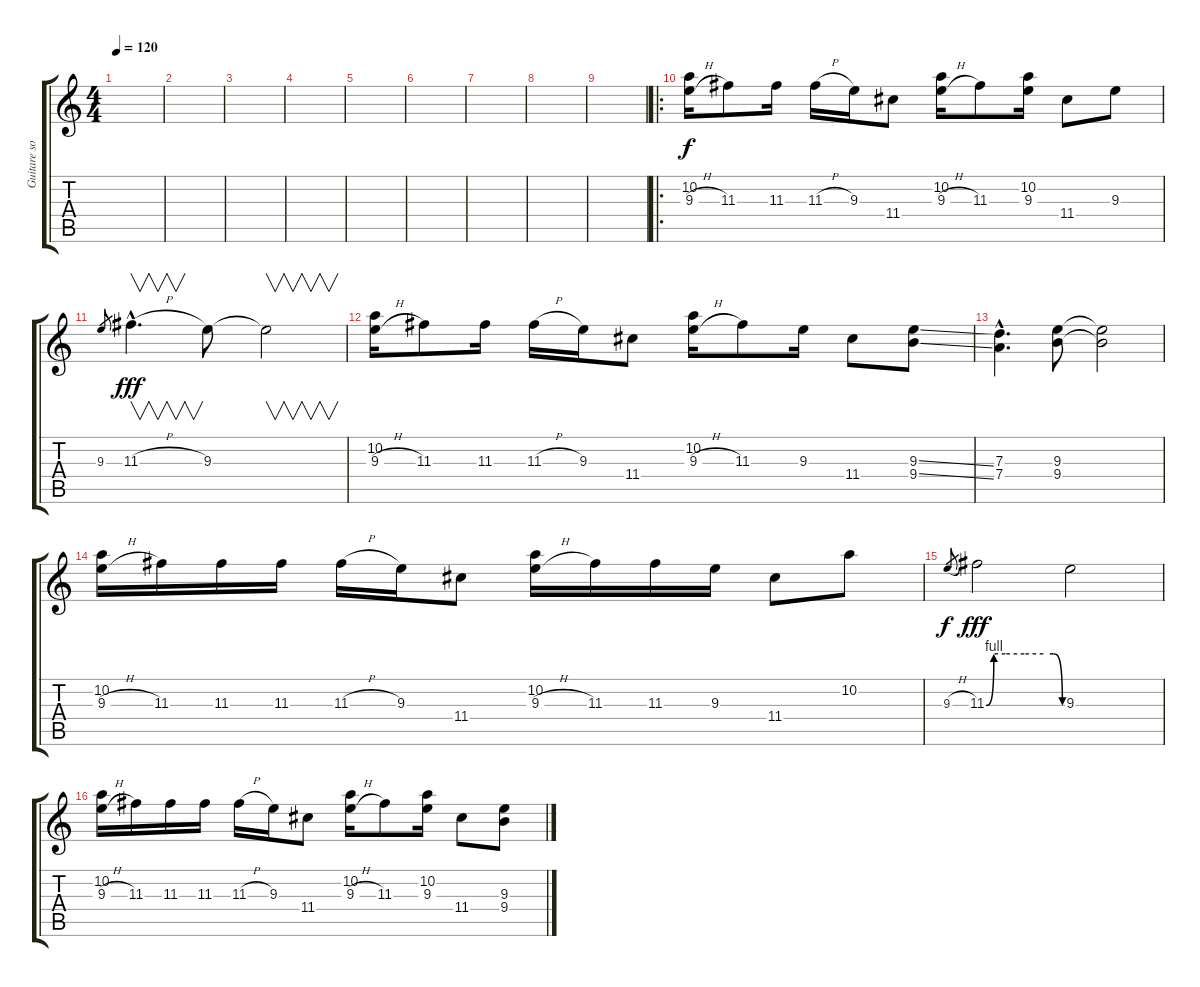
\track ("Guitare solo" "Guitare so") {instrument distortionguitar}
\staff {score tabs}
\tuning (E4 B3 G3 D3 A2 E2) {hide}
\ts (4 4)
\tempo 120
\clef g2
\ks c
|
|
|
|
|
|
|
|
|
\ro
(10.2 9.3{h}).16 11.3.8 11.3.16 11.3{h}.16 9.3.16 11.4.8 (10.2 9.3{h}).16 11.3.8 (10.2 9.3).16 11.4.8 9.3.8 |
9.3.8{gr dy f} 11.3{h hac}.4{v d dy fff} 9.3.8 9.3{t}.2{v} |
(10.2 9.3{h}).16 11.3.8 11.3.16 11.3{h}.16 9.3.16 11.4.8 (10.2 9.3{h}).16 11.3.8 9.3.16 11.4.8 (9.3{ss} 9.4{ss}).8 |
(7.3{hac} 7.4{hac}).4{d} (9.3 9.4).8 (9.3{t} 9.4{t}).2 |
(10.2 9.3{h}).16 11.3.16 11.3.16 11.3.16 11.3{h}.16 9.3.16 11.4.8 (10.2 9.3{h}).16 11.3.16 11.3.16 9.3.16 11.4.8 10.2.8 |
9.3{h}.8{gr dy f} 11.3{be (custom 0 0 6 4 15 4 30 4 45 4 53 4 60 0)}.2{dy fff} 9.3.2 |
(10.2 9.3{h}).16 11.3.16 11.3.16 11.3.16 11.3{h}.16 9.3.16 11.4.8 (10.2 9.3{h}).16 11.3.8 (10.2 9.3).16 11.4.8 (9.3{ss} 9.4{ss}).8
